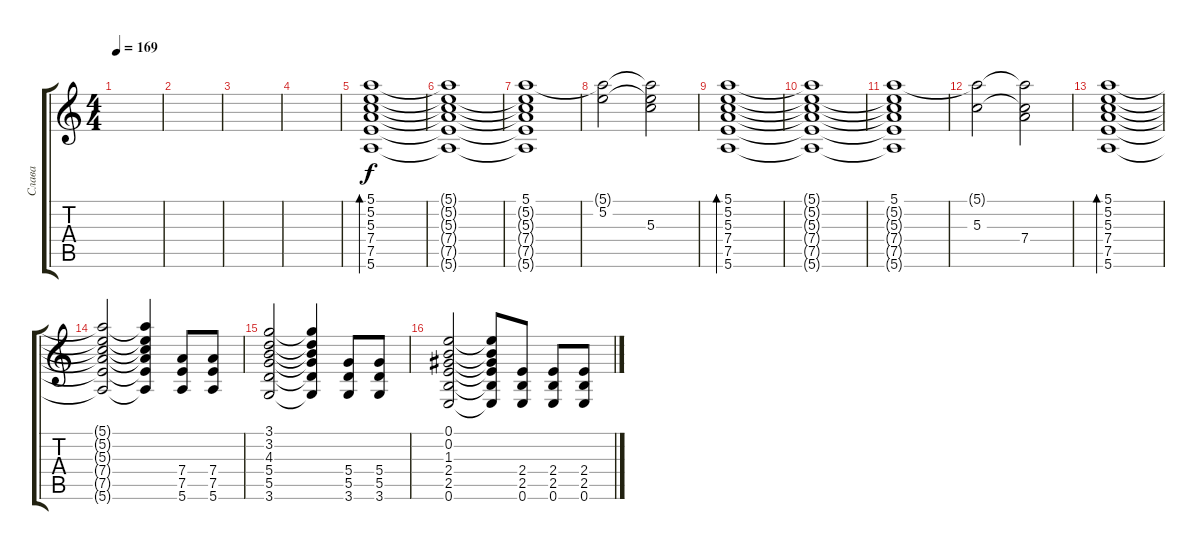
\track ("Слава" "Слава") {instrument distortionguitar}
\staff {score tabs}
\tuning (E4 B3 G3 D3 A2 E2) {hide}
\ts (4 4)
\tempo 169
\clef g2
\ks c
|
|
|
|
(5.1 5.2 5.3 7.4 7.5 5.6).1{bd 30} |
(5.1{t} 5.2{t} 5.3{t} 7.4{t} 7.5{t} 5.6{t}).1 |
(5.1 5.2{t} 5.3{t} 7.4{t} 7.5{t} 5.6{t}).1 |
(5.1{t} 5.2).2 (5.1{t} 5.2{t} 5.3).2 |
(5.1 5.2 5.3 7.4 7.5 5.6).1{bd 30} |
(5.1{t} 5.2{t} 5.3{t} 7.4{t} 7.5{t} 5.6{t}).1 |
(5.1 5.2{t} 5.3{t} 7.4{t} 7.5{t} 5.6{t}).1 |
(5.1{t} 5.3).2 (5.1{t} 5.3{t} 7.4).2 |
(5.1 5.2 5.3 7.4 7.5 5.6).1{bd 30} |
(5.1{t} 5.2{t} 5.3{t} 7.4{t} 7.5{t} 5.6{t}).2 (5.1{t} 5.2{t} 5.3{t} 7.4{t} 7.5{t} 5.6{t}).4 (7.4 7.5 5.6).8 (7.4 7.5 5.6).8 |
(3.1 3.2 4.3 5.4 5.5 3.6).2 (3.1{t} 3.2{t} 4.3{t} 5.4{t} 5.5{t} 3.6{t}).4 (5.4 5.5 3.6).8 (5.4 5.5 3.6).8 |
(0.1 0.2 1.3 2.4 2.5 0.6).2 (0.1{t} 0.2{t} 1.3{t} 2.4{t} 2.5{t} 0.6{t}).8 (2.4 2.5 0.6).8 (2.4 2.5 0.6).8 (2.4 2.5 0.6).8
